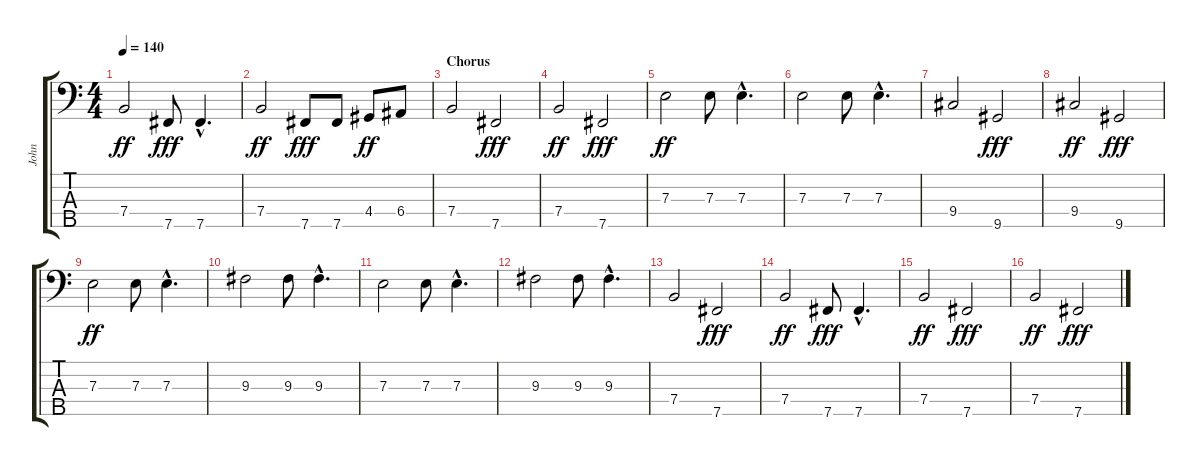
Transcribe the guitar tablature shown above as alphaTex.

\track ("John" "John") {instrument acousticbass}
\staff {score tabs}
\tuning (G2 D2 A1 E1 B0) {hide}
\ts (4 4)
\tempo 140
\clef f4
\ks c
7.4.2{dy ff} 7.5.8{dy fff} 7.5{hac}.4{d} |
7.4.2{dy ff} 7.5.8{dy fff} 7.5.8 4.4.8{dy ff} 6.4.8 |
\section ("" "Chorus")
7.4.2 7.5.2{dy fff} |
7.4.2{dy ff} 7.5.2{dy fff} |
7.3.2{dy ff} 7.3.8 7.3{hac}.4{d} |
7.3.2 7.3.8 7.3{hac}.4{d} |
9.4.2 9.5.2{dy fff} |
9.4.2{dy ff} 9.5.2{dy fff} |
7.3.2{dy ff} 7.3.8 7.3{hac}.4{d} |
9.3.2 9.3.8 9.3{hac}.4{d} |
7.3.2 7.3.8 7.3{hac}.4{d} |
9.3.2 9.3.8 9.3{hac}.4{d} |
7.4.2 7.5.2{dy fff} |
7.4.2{dy ff} 7.5.8{dy fff} 7.5{hac}.4{d} |
7.4.2{dy ff} 7.5.2{dy fff} |
7.4.2{dy ff} 7.5.2{dy fff}
